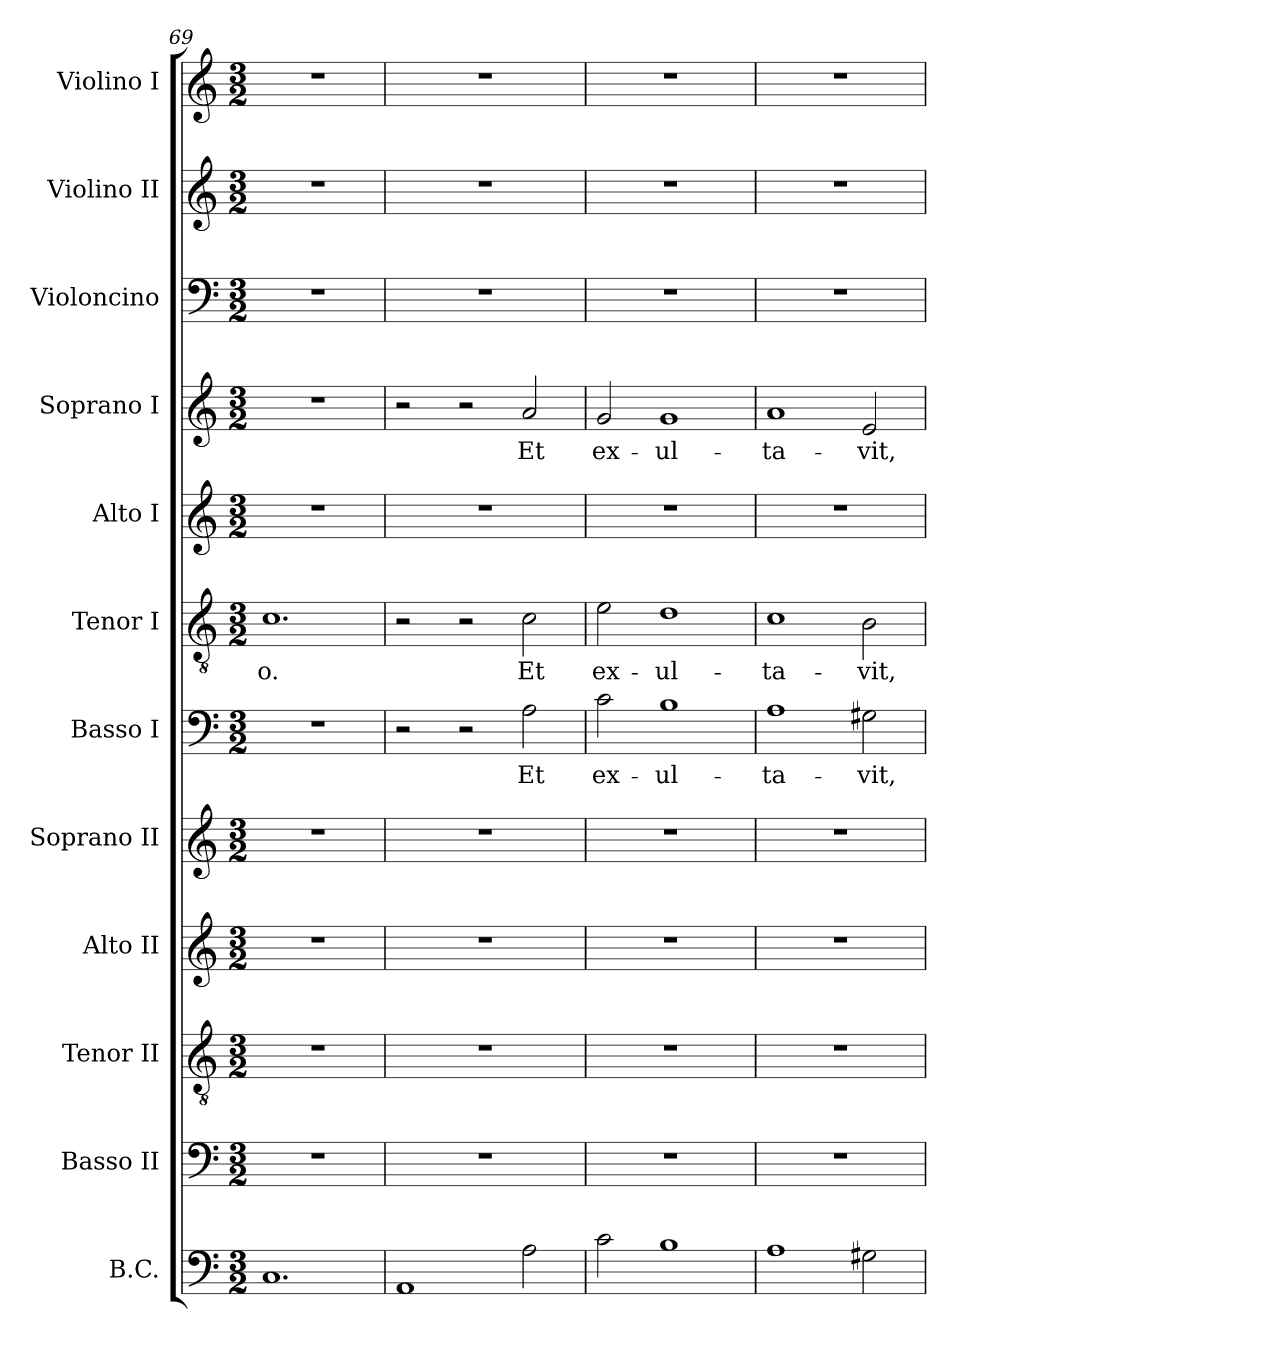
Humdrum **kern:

**kern	**kern	**kern	**kern	**kern	**kern	**text	**kern	**text	**kern	**kern	**text	**kern	**kern	**kern
*part12	*part11	*part10	*part9	*part8	*part7	*part7	*part6	*part6	*part5	*part4	*part4	*part3	*part2	*part1
*staff12	*staff11	*staff10	*staff9	*staff8	*staff7	*staff7	*staff6	*staff6	*staff5	*staff4	*staff4	*staff3	*staff2	*staff1
*I"B.C.	*I"Basso II	*I"Tenor II	*I"Alto II	*I"Soprano II	*I"Basso I	*	*I"Tenor I	*	*I"Alto I	*I"Soprano I	*	*I"Violoncino	*I"Violino II	*I"Violino I
*I'BC	*I'B 2	*I'T 2	*I'A 2	*I'S 2	*I'B 1	*	*I'T 1	*	*I'A 1	*I'S 1	*	*I'Vc.	*I'Vln. II	*I'Vln. I
*clefF4	*clefF4	*clefGv2	*clefG2	*clefG2	*clefF4	*	*clefGv2	*	*clefG2	*clefG2	*	*clefF4	*clefG2	*clefG2
*k[]	*k[]	*k[]	*k[]	*k[]	*k[]	*	*k[]	*	*k[]	*k[]	*	*k[]	*k[]	*k[]
*C:	*C:	*C:	*C:	*C:	*C:	*	*C:	*	*C:	*C:	*	*C:	*C:	*C:
*M3/2	*M3/2	*M3/2	*M3/2	*M3/2	*M3/2	*	*M3/2	*	*M3/2	*M3/2	*	*M3/2	*M3/2	*M3/2
=69	=69	=69	=69	=69	=69	=69	=69	=69	=69	=69	=69	=69	=69	=69
!	!	!	!	!	!	!	!	!LO:LY:b	!	!	!	!	!	!
1.C	1.r	1.r	1.r	1.r	1.r	.	1.c	-o.	1.r	1.r	.	1.r	1.r	1.r
!!LO:PB:g=z
=70	=70	=70	=70	=70	=70	=70	=70	=70	=70	=70	=70	=70	=70	=70
1AA	1.r	1.r	1.r	1.r	2r	.	2r	.	1.r	2r	.	1.r	1.r	1.r
.	.	.	.	.	2r	.	2r	.	.	2r	.	.	.	.
!	!	!	!	!	!	!LO:LY:b	!	!	!	!	!	!	!	!
!	!	!	!	!	!	!	!	!LO:LY:b	!	!	!	!	!	!
!	!	!	!	!	!	!	!	!	!	!	!LO:LY:b	!	!	!
2A\	.	.	.	.	2A\	Et	2c\	Et	.	2a/	Et	.	.	.
=71	=71	=71	=71	=71	=71	=71	=71	=71	=71	=71	=71	=71	=71	=71
!	!	!	!	!	!	!LO:LY:b	!	!	!	!	!	!	!	!
!	!	!	!	!	!	!	!	!LO:LY:b	!	!	!	!	!	!
!	!	!	!	!	!	!	!	!	!	!	!LO:LY:b	!	!	!
2c\	1.r	1.r	1.r	1.r	2c\	ex-	2e\	ex-	1.r	2g/	ex-	1.r	1.r	1.r
!	!	!	!	!	!	!LO:LY:b	!	!	!	!	!	!	!	!
!	!	!	!	!	!	!	!	!LO:LY:b	!	!	!	!	!	!
!	!	!	!	!	!	!	!	!	!	!	!LO:LY:b	!	!	!
1B	.	.	.	.	1B	-ul-	1d	-ul-	.	1g	-ul-	.	.	.
=72	=72	=72	=72	=72	=72	=72	=72	=72	=72	=72	=72	=72	=72	=72
!	!	!	!	!	!	!LO:LY:b	!	!	!	!	!	!	!	!
!	!	!	!	!	!	!	!	!LO:LY:b	!	!	!	!	!	!
!	!	!	!	!	!	!	!	!	!	!	!LO:LY:b	!	!	!
1A	1.r	1.r	1.r	1.r	1A	-ta-	1c	-ta-	1.r	1a	-ta-	1.r	1.r	1.r
!	!	!	!	!	!	!LO:LY:b	!	!	!	!	!	!	!	!
!	!	!	!	!	!	!	!	!LO:LY:b	!	!	!	!	!	!
!	!	!	!	!	!	!	!	!	!	!	!LO:LY:b	!	!	!
2G#X\	.	.	.	.	2G#X\	-vit,	2B\	-vit,	.	2e/	-vit,	.	.	.
=	=	=	=	=	=	=	=	=	=	=	=	=	=	=
*-	*-	*-	*-	*-	*-	*-	*-	*-	*-	*-	*-	*-	*-	*-
